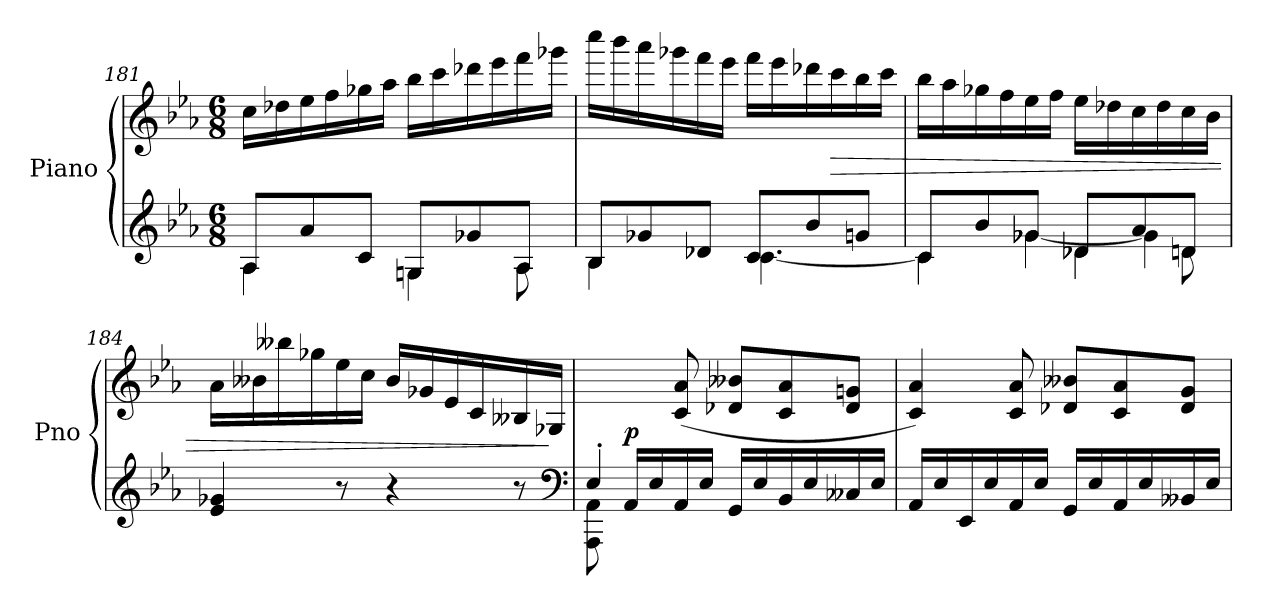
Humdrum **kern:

**kern	**kern	**dynam
*part1	*part1	*part1
*staff2	*staff1	*staff1/2
*I"Piano	*	*
*I'Pno	*	*
!!LO:PB:g=z
*clefG2	*clefG2	*
*k[b-e-a-]	*k[b-e-a-]	*
*E-:	*E-:	*
*M6/8	*M6/8	*
=181	=181	=181
*^	*	*
8A-/L	4A-\	16cc\LL	.
.	.	16dd-X\	.
8a-/	.	16ee-\	.
.	.	16ff\	.
8c/J	8ryy	16gg-X\	.
.	.	16aa-\JJ	.
8G/L	4Gn\	16bb-\LL	.
.	.	16ccc\	.
8g-X/	.	16ddd-X\	.
.	.	16eee-\	.
8A-/J	8A-\	16fff\	.
.	.	16ggg-X\JJ	.
=182	=182	=182	=182
8B-/L	4B-\	16cccc\LL	.
.	.	16bbb-\	.
8g-X/	.	16aaa-\	.
.	.	16ggg-X\	.
8d-X/J	8ryy	16fff\	.
.	.	16eee-\JJ	.
8c/L	[4.c\	16fff\LL	.
.	.	16eee-\	.
8b-/	.	16ddd-X\	.
!	!	!	!LO:HP:b
.	.	16ccc\	>
8gn/J	.	16bb-\	.
.	.	16ccc\JJ	.
=183	=183	=183	=183
*^	*^	*	*
8c/L	4c\]	4.ryy	8ryy	16bb-\LL	.
.	.	.	.	16aa-\	.
*	*	*v	*v	*	*
8b-/	.	.	16gg-X\	.
.	.	.	16ff\	.
8g-/J	[4g-X\	.	16ee-\	.
.	.	.	16ff\JJ	.
8d-/L	.	4d-X\	16ee-\LL	.
.	.	.	16dd-X\	.
8a-/	4g-\]	.	16cc\	.
.	.	.	16dd-\	.
*	*	*^	*	*
8dn/J	.	8ryy	8d\	16cc\	.
.	.	.	.	16b-\JJ	.
*v	*v	*v	*v	*	*
!!LO:LB:g=z
=184	=184	=184
4e-/ 4g-X/	16a-\LL	.
.	16b--X\	.
.	16bb--X\	.
.	16gg-X\	.
8r	16ee-\	.
.	16cc\JJ	.
4r	16b--/LL	.
.	16g-X/	.
.	16e-/	.
.	16c/	.
8r	16B--X/	.
.	16G-X/JJ	]
*clefF4	*	*
=185	=185	=185
*^	*	*
4E-'/	8AAA-\ 8AA-\	4ryy	.
!	!	!	!LO:DY:a=2
.	16AA-/LL	.	p
.	16E-/	.	.
2ryy	16AA-/	(8c/ 8a-/	.
.	16E-/JJ	.	.
.	16GG/LL	8d-X/ 8b--X/L	.
.	16E-/	.	.
.	16BB-/	8c/ 8a-/	.
.	16E-/	.	.
.	16C--X/	8d-/ 8gn/J	.
.	16E-/JJ	.	.
*v	*v	*	*
=186	=186	=186
16AA-/LL	4c/ 4a-/)	.
16E-/	.	.
16EE-/	.	.
16E-/	.	.
16AA-/	8c/ 8a-/	.
16E-/JJ	.	.
16GG/LL	8d-X/ 8b--X/L	.
16E-/	.	.
16AA-/	8c/ 8a-/	.
16E-/	.	.
16BB--X/	8d-/ 8g/J	.
16E-/JJ	.	.
=	=	=
*-	*-	*-
